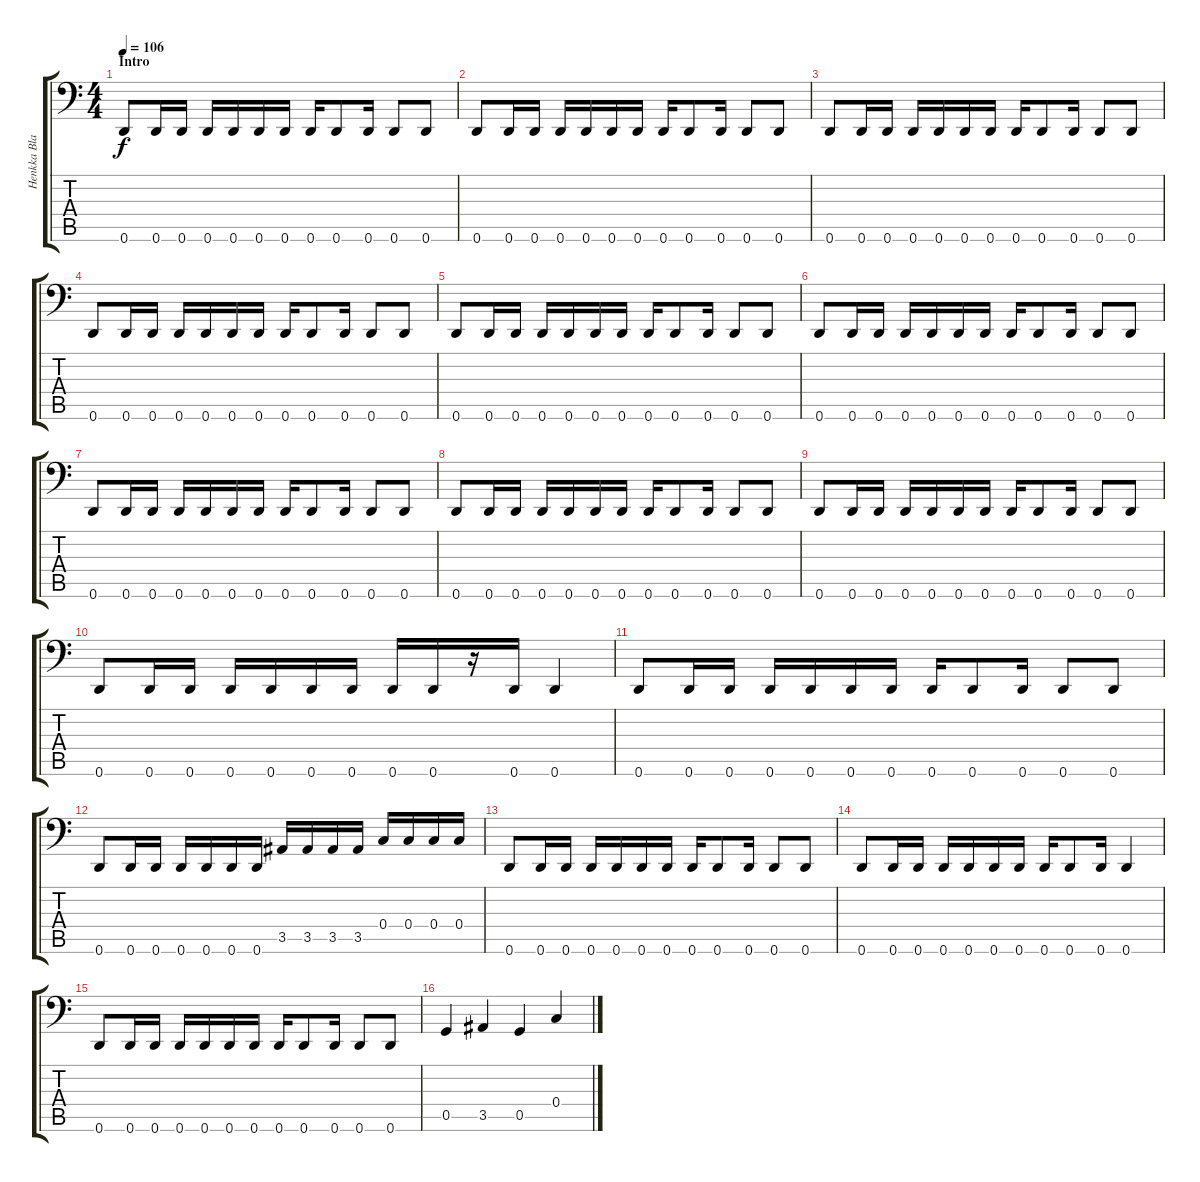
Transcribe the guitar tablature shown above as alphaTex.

\track ("Henkka Blacksmith" "Henkka Bla") {instrument electricbasspick}
\staff {score tabs}
\tuning (D3 A2 F2 C2 G1 D1) {hide}
\ts (4 4)
\section ("" "Intro")
\tempo 106
\clef f4
\ks c
0.6.8{dy f instrument electricbasspick} 0.6.16 0.6.16 0.6.16 0.6.16 0.6.16 0.6.16 0.6.16 0.6.8 0.6.16 0.6.8 0.6.8 |
0.6.8 0.6.16 0.6.16 0.6.16 0.6.16 0.6.16 0.6.16 0.6.16 0.6.8 0.6.16 0.6.8 0.6.8 |
0.6.8 0.6.16 0.6.16 0.6.16 0.6.16 0.6.16 0.6.16 0.6.16 0.6.8 0.6.16 0.6.8 0.6.8 |
0.6.8 0.6.16 0.6.16 0.6.16 0.6.16 0.6.16 0.6.16 0.6.16 0.6.8 0.6.16 0.6.8 0.6.8 |
0.6.8 0.6.16 0.6.16 0.6.16 0.6.16 0.6.16 0.6.16 0.6.16 0.6.8 0.6.16 0.6.8 0.6.8 |
0.6.8 0.6.16 0.6.16 0.6.16 0.6.16 0.6.16 0.6.16 0.6.16 0.6.8 0.6.16 0.6.8 0.6.8 |
0.6.8 0.6.16 0.6.16 0.6.16 0.6.16 0.6.16 0.6.16 0.6.16 0.6.8 0.6.16 0.6.8 0.6.8 |
0.6.8 0.6.16 0.6.16 0.6.16 0.6.16 0.6.16 0.6.16 0.6.16 0.6.8 0.6.16 0.6.8 0.6.8 |
0.6.8 0.6.16 0.6.16 0.6.16 0.6.16 0.6.16 0.6.16 0.6.16 0.6.8 0.6.16 0.6.8 0.6.8 |
0.6.8 0.6.16 0.6.16 0.6.16 0.6.16 0.6.16 0.6.16 0.6.16 0.6.16 r.16 0.6.16 0.6.4 |
0.6.8 0.6.16 0.6.16 0.6.16 0.6.16 0.6.16 0.6.16 0.6.16 0.6.8 0.6.16 0.6.8 0.6.8 |
0.6.8 0.6.16 0.6.16 0.6.16 0.6.16 0.6.16 0.6.16 3.5.16 3.5.16 3.5.16 3.5.16 0.4.16 0.4.16 0.4.16 0.4.16 |
0.6.8 0.6.16 0.6.16 0.6.16 0.6.16 0.6.16 0.6.16 0.6.16 0.6.8 0.6.16 0.6.8 0.6.8 |
0.6.8 0.6.16 0.6.16 0.6.16 0.6.16 0.6.16 0.6.16 0.6.16 0.6.8 0.6.16 0.6.4 |
0.6.8 0.6.16 0.6.16 0.6.16 0.6.16 0.6.16 0.6.16 0.6.16 0.6.8 0.6.16 0.6.8 0.6.8 |
0.5.4 3.5.4 0.5.4 0.4.4
